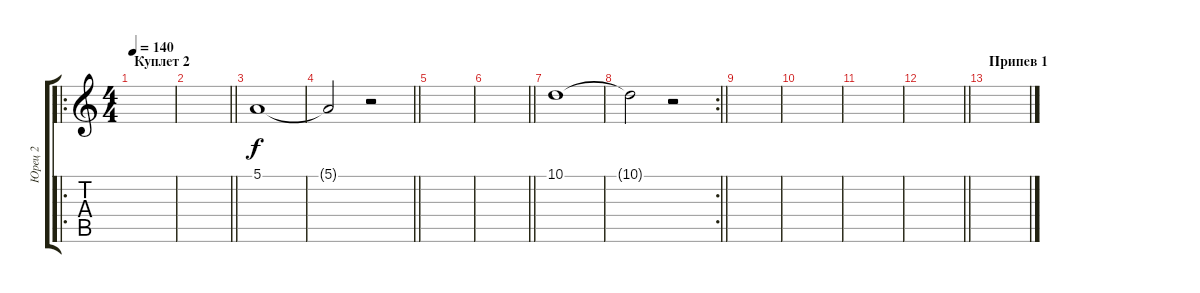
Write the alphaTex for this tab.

\track ("Юрец 2" "Юрец 2") {instrument stringensemble2}
\staff {score tabs}
\tuning (E4 B3 G3 D3 A2 E2) {hide}
\ro
\ts (4 4)
\section ("" "Куплет 2")
\tempo 140
\clef g2
\ks c
|
\barLineRight lightlight
|
5.1.1 |
\barLineRight lightlight
5.1{t}.2 r.2 |
|
\barLineRight lightlight
|
10.1.1 |
\rc 2
\barLineRight lightlight
10.1{t}.2 r.2 |
|
|
|
\barLineRight lightlight
|
\section ("" "Припев 1")
